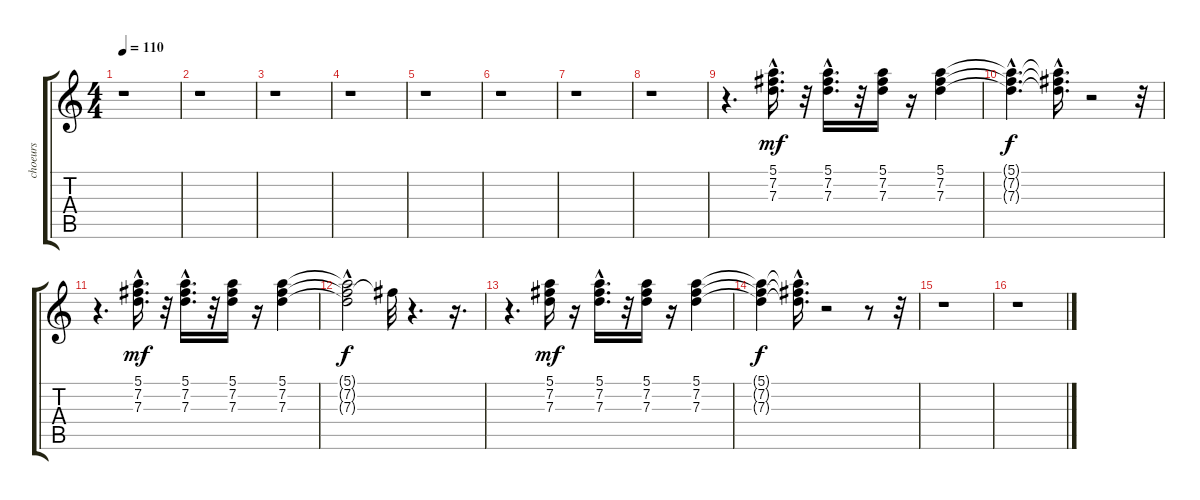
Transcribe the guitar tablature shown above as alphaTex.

\track ("choeurs" "choeurs") {instrument distortionguitar}
\staff {score tabs}
\tuning (E4 B3 G3 D3 A2 E2) {hide}
\ts (4 4)
\tempo 110
\clef g2
\ks c
r.1{dy f} |
r.1 |
r.1 |
r.1 |
r.1 |
r.1 |
r.1 |
r.1 |
r.4{d} (5.1 7.2 7.3{hac}).16{d dy mf} r.32 (5.1 7.2 7.3{hac}).16{d} r.32 (5.1 7.2 7.3).16 r.16 (5.1 7.2 7.3).4 |
(5.1{hac t} 7.2{hac t} 7.3{hac t}).4{d dy f} (5.1{hac t} 7.2{hac t} 7.3{t}).16{d} r.2 r.32 |
r.4{d} (5.1{hac} 7.2{hac} 7.3{hac}).16{d dy mf} r.32 (5.1 7.2 7.3{hac}).16{d} r.32 (5.1 7.2 7.3).16 r.16 (5.1 7.2 7.3).4 |
(5.1{hac t} 7.2{t} 7.3{hac t}).2{dy f} 7.2{t}.32 r.4{d} r.16{d} |
r.4{d} (5.1 7.2 7.3).16{dy mf} r.16 (5.1{hac} 7.2{hac} 7.3{hac}).16{d} r.32 (5.1 7.2 7.3).16 r.16 (5.1 7.2 7.3).4 |
(5.1{t} 7.2{t} 7.3{t}).4{dy f} (5.1{t} 7.2{hac t} 7.3{t}).16{d} r.2 r.8 r.32 |
r.1 |
r.1
